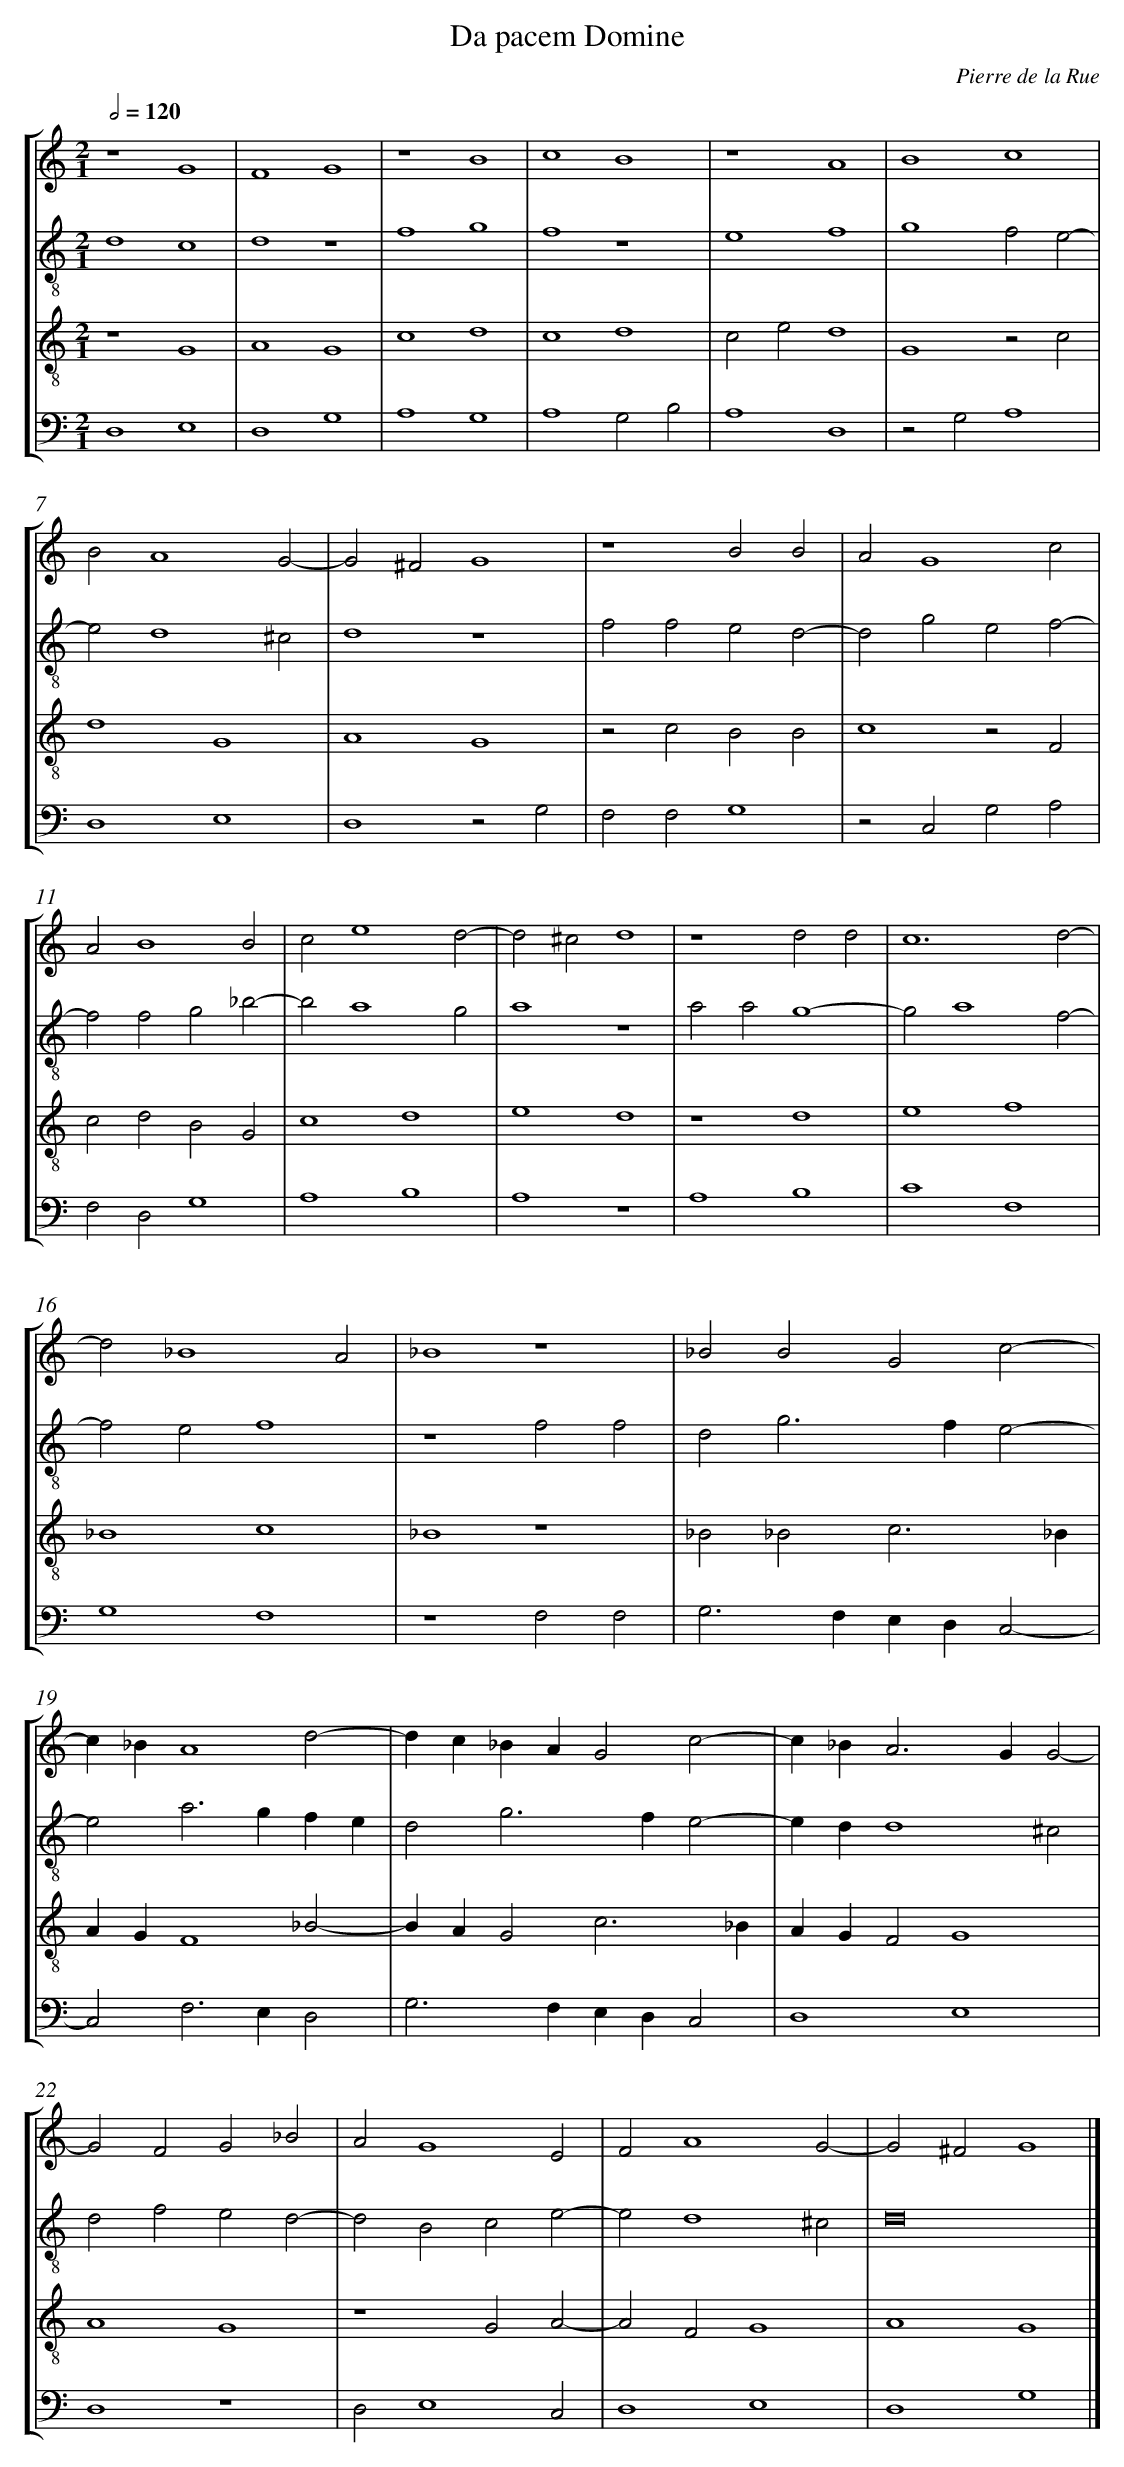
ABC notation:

X:1
T: Da pacem Domine
C: Pierre de la Rue
L: 1/4
M: 2/1
Q: 1/2=120
%%staves [1 2 3 4]
V: 1 clef=treble
V: 2 clef=treble-8
V: 3 clef=treble-8
V: 4 clef=bass
K: C
[V:1] z4G4 |
[V:2] d4c4 |
[V:3] z4G4 |
[V:4] D,4E,4 |
[V:1] F4G4 |
[V:2] d4z4 |
[V:3] A4G4 |
[V:4] D,4G,4 |
[V:1] z4B4 |
[V:2] f4g4 |
[V:3] c4d4 |
[V:4] A,4G,4 |
[V:1] c4B4 |
[V:2] f4z4 |
[V:3] c4d4 |
[V:4] A,4G,2B,2 |
[V:1] z4A4 |
[V:2] e4f4 |
[V:3] c2e2d4 |
[V:4] A,4D,4 |
[V:1] B4c4 |
[V:2] g4f2e2- |
[V:3] G4z2c2 |
[V:4] z2G,2A,4 |
[V:1] B2A4G2- |
[V:2] e2d4^c2 |
[V:3] d4G4 |
[V:4] D,4E,4 |
[V:1] G2^F2G4 |
[V:2] d4z4 |
[V:3] A4G4 |
[V:4] D,4z2G,2 |
[V:1] z4B2B2 |
[V:2] f2f2e2d2- |
[V:3] z2c2B2B2 |
[V:4] F,2F,2G,4 |
[V:1] A2G4c2 |
[V:2] d2g2e2f2- |
[V:3] c4z2F2 |
[V:4] z2C,2G,2A,2 |
[V:1] A2B4B2 |
[V:2] f2f2g2_b2- |
[V:3] c2d2B2G2 |
[V:4] F,2D,2G,4 |
[V:1] c2e4d2- |
[V:2] b2a4g2 |
[V:3] c4d4 |
[V:4] A,4B,4 |
[V:1] d2^c2d4 |
[V:2] a4z4 |
[V:3] e4d4 |
[V:4] A,4z4 |
[V:1] z4d2d2 |
[V:2] a2a2g4- |
[V:3] z4d4 |
[V:4] A,4B,4 |
[V:1] c6d2- |
[V:2] g2a4f2- |
[V:3] e4f4 |
[V:4] C4F,4 |
[V:1] d2_B4A2 |
[V:2] f2e2f4 |
[V:3] _B4c4 |
[V:4] G,4F,4 |
[V:1] _B4z4 |
[V:2] z4f2f2 |
[V:3] _B4z4 |
[V:4] z4F,2F,2 |
[V:1] _B2B2G2c2- |
[V:2] d2g3fe2- |
[V:3] _B2_B2c3_B |
[V:4] G,3F,E,D,C,2- |
[V:1] c_BA4d2- |
[V:2] e2a3gfe |
[V:3] AGF4_B2- |
[V:4] C,2F,3E,D,2 |
[V:1] dc_BAG2c2- |
[V:2] d2g3fe2- |
[V:3] BAG2c3_B |
[V:4] G,3F,E,D,C,2 |
[V:1] c_BA3GG2- |
[V:2] edd4^c2 |
[V:3] AGF2G4 |
[V:4] D,4E,4 |
[V:1] G2F2G2_B2 |
[V:2] d2f2e2d2- |
[V:3] A4G4 |
[V:4] D,4z4 |
[V:1] A2G4E2 |
[V:2] d2B2c2e2- |
[V:3] z4G2A2- |
[V:4] D,2E,4C,2 |
[V:1] F2A4G2- |
[V:2] e2d4^c2 |
[V:3] A2F2G4 |
[V:4] D,4E,4 |
[V:1] G2^F2G4 |]
[V:2] d8 |]
[V:3] A4G4 |]
[V:4] D,4G,4 |]
